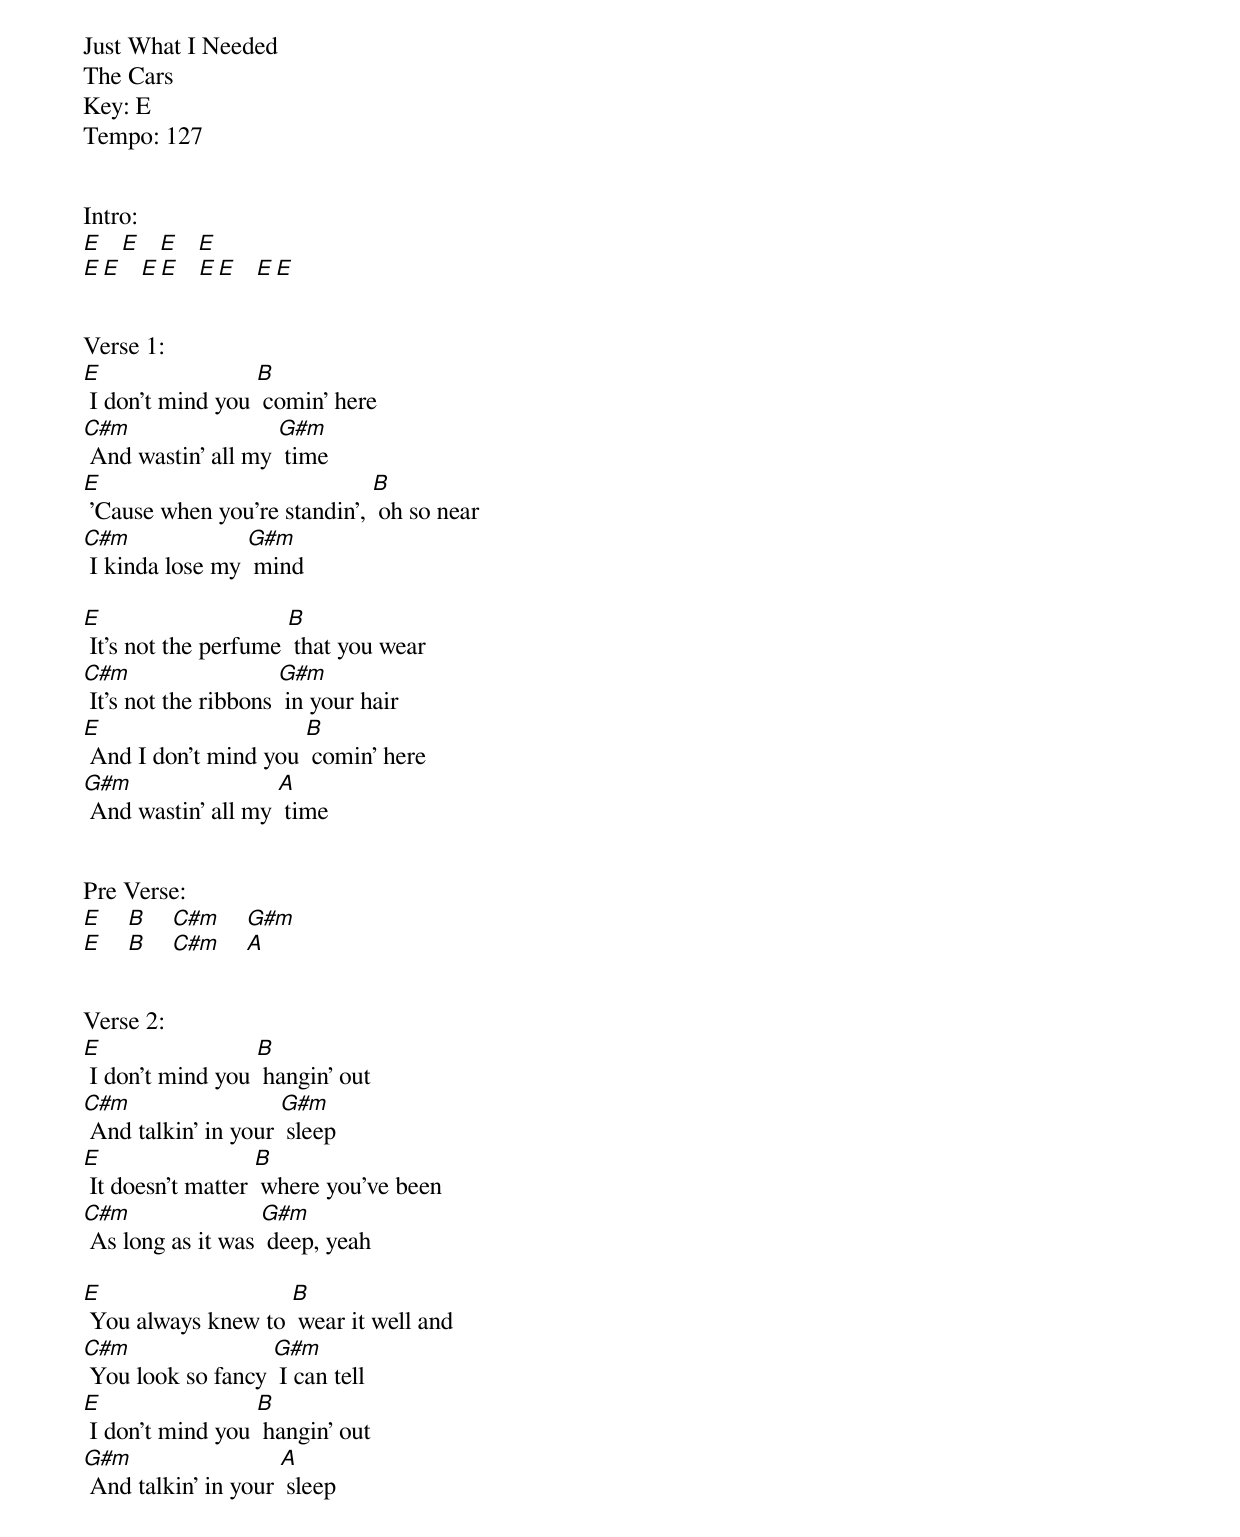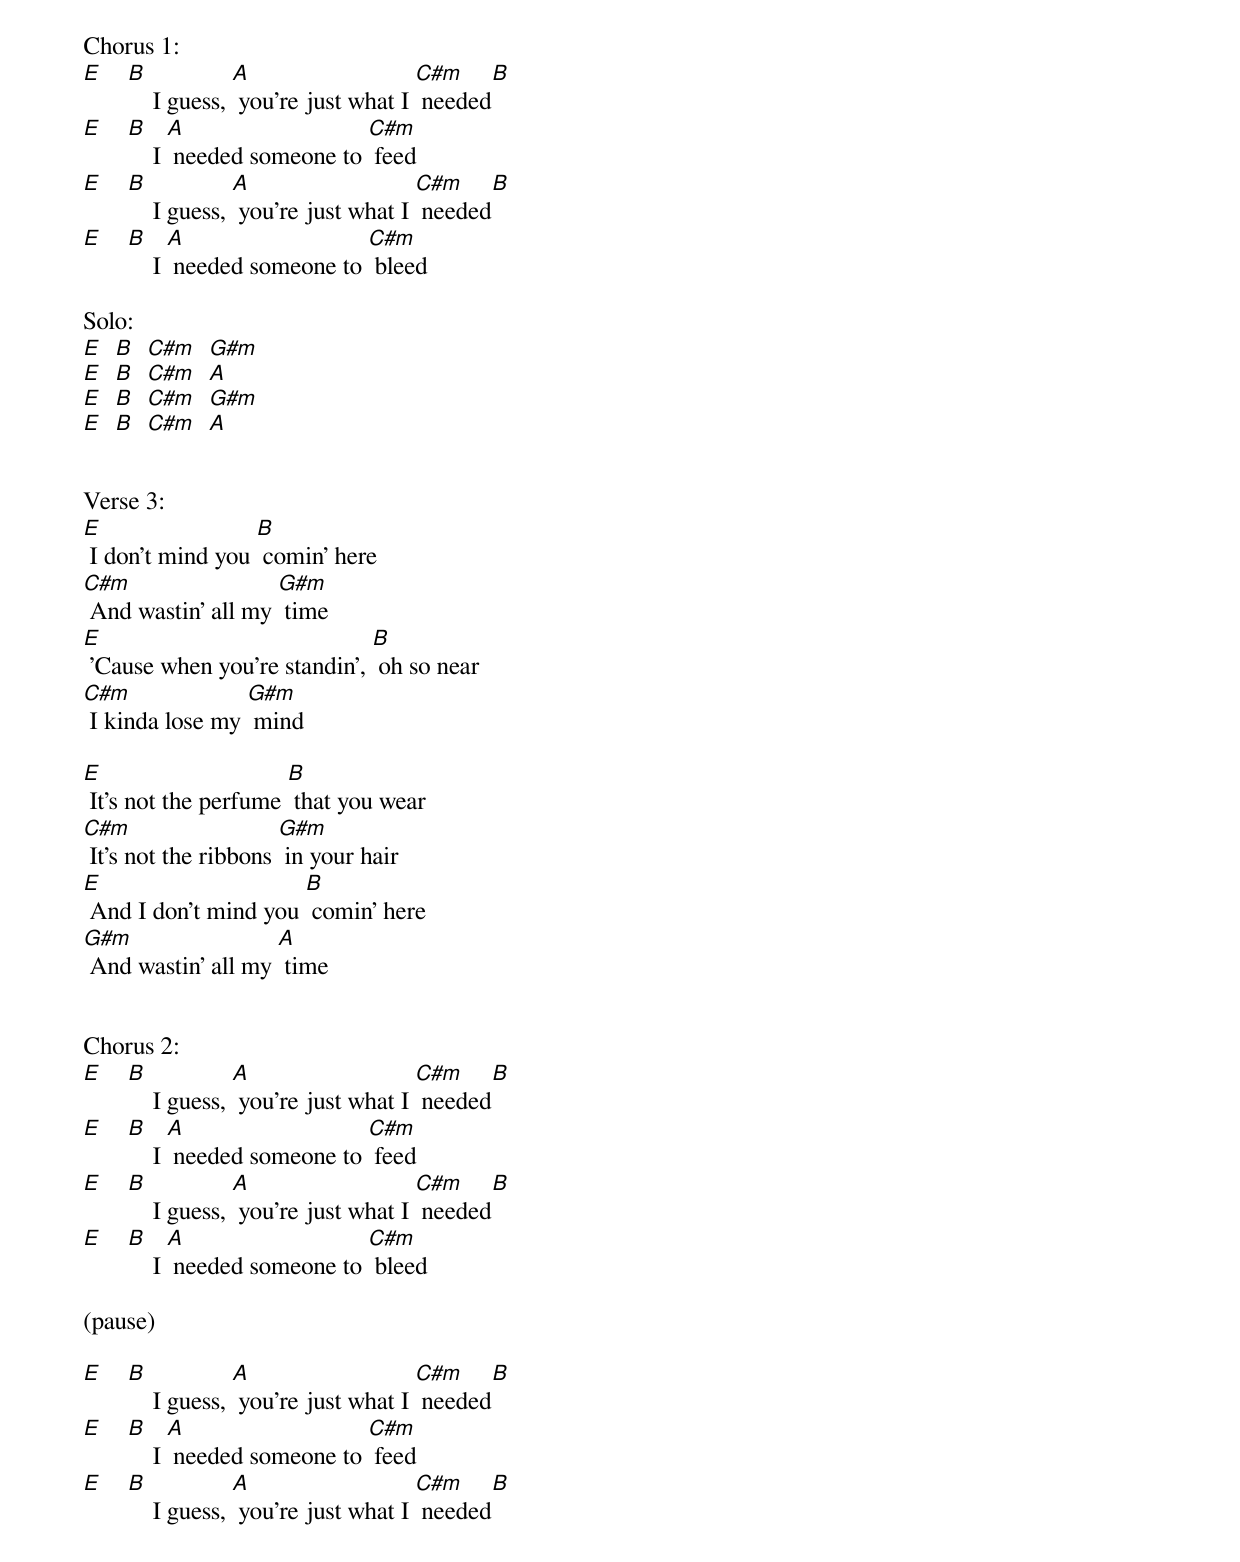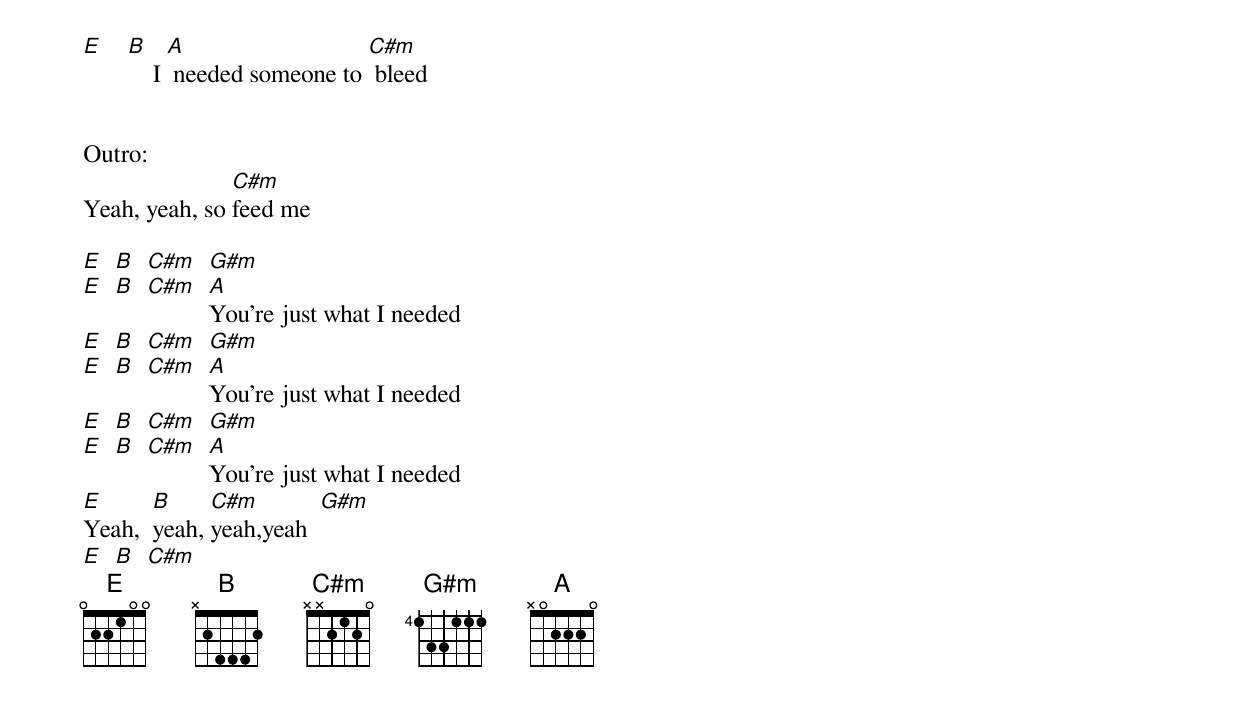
Just What I Needed
The Cars
Key: E
Tempo: 127


Intro:
[E]   [E]   [E]   [E]
[E][E]   [E][E]   [E][E]   [E][E]


Verse 1:
[E] I don't mind you [B] comin' here
[C#m] And wastin' all my [G#m] time
[E] 'Cause when you're standin', [B] oh so near
[C#m] I kinda lose my [G#m] mind

[E] It's not the perfume [B] that you wear
[C#m] It's not the ribbons [G#m] in your hair
[E] And I don't mind you [B] comin' here
[G#m] And wastin' all my [A] time


Pre Verse:
[E]    [B]    [C#m]    [G#m]
[E]    [B]    [C#m]    [A]


Verse 2:
[E] I don't mind you [B] hangin' out
[C#m] And talkin' in your [G#m] sleep
[E] It doesn't matter [B] where you've been
[C#m] As long as it was [G#m] deep, yeah

[E] You always knew to [B] wear it well and
[C#m] You look so fancy [G#m] I can tell
[E] I don't mind you [B] hangin' out
[G#m] And talkin' in your [A] sleep


Chorus 1:
[E]    [B]    I guess, [A] you're just what I [C#m] needed[B]
[E]    [B]    I [A] needed someone to [C#m] feed
[E]    [B]    I guess, [A] you're just what I [C#m] needed[B]
[E]    [B]    I [A] needed someone to [C#m] bleed

Solo:
[E]  [B]  [C#m]  [G#m]
[E]  [B]  [C#m]  [A]
[E]  [B]  [C#m]  [G#m]
[E]  [B]  [C#m]  [A]


Verse 3:
[E] I don't mind you [B] comin' here
[C#m] And wastin' all my [G#m] time
[E] 'Cause when you're standin', [B] oh so near
[C#m] I kinda lose my [G#m] mind

[E] It's not the perfume [B] that you wear
[C#m] It's not the ribbons [G#m] in your hair
[E] And I don't mind you [B] comin' here
[G#m] And wastin' all my [A] time


Chorus 2:
[E]    [B]    I guess, [A] you're just what I [C#m] needed[B]
[E]    [B]    I [A] needed someone to [C#m] feed
[E]    [B]    I guess, [A] you're just what I [C#m] needed[B]
[E]    [B]    I [A] needed someone to [C#m] bleed

(pause)

[E]    [B]    I guess, [A] you're just what I [C#m] needed[B]
[E]    [B]    I [A] needed someone to [C#m] feed
[E]    [B]    I guess, [A] you're just what I [C#m] needed[B]
[E]    [B]    I [A] needed someone to [C#m] bleed


Outro:
Yeah, yeah, so [C#m]feed me

[E]  [B]  [C#m]  [G#m]
[E]  [B]  [C#m]  [A]You're just what I needed
[E]  [B]  [C#m]  [G#m]
[E]  [B]  [C#m]  [A]You're just what I needed
[E]  [B]  [C#m]  [G#m]
[E]  [B]  [C#m]  [A]You're just what I needed
[E]Yeah,  [B]yeah, [C#m]yeah,yeah  [G#m]
[E]  [B]  [C#m]
